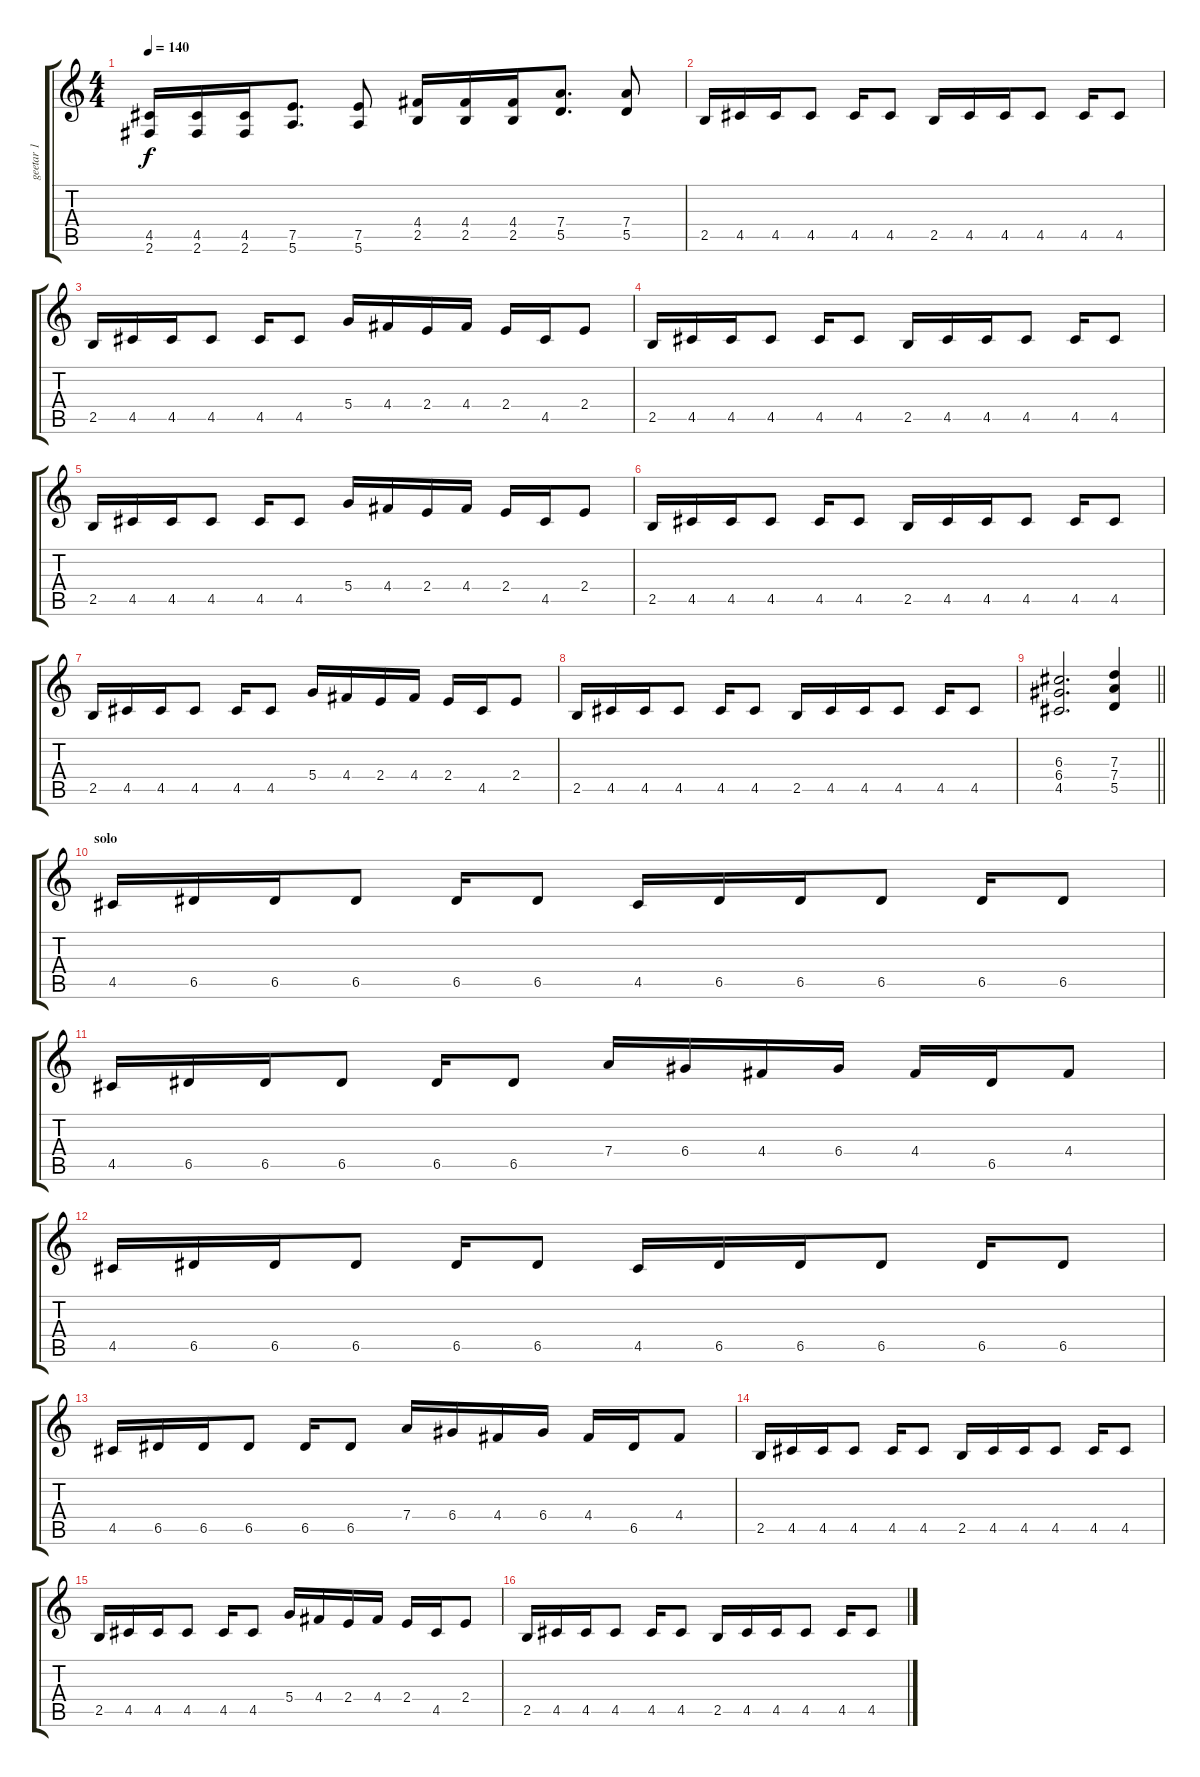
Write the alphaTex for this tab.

\track ("geetar 1" "geetar 1") {instrument distortionguitar}
\staff {score tabs}
\tuning (E4 B3 G3 D3 A2 E2) {hide}
\ts (4 4)
\tempo 140
\clef g2
\ks c
(4.5 2.6).16{dy f} (4.5 2.6).16 (4.5 2.6).16 (7.5 5.6).8{d} (7.5 5.6).8 (4.4 2.5).16 (4.4 2.5).16 (4.4 2.5).16 (7.4 5.5).8{d} (7.4 5.5).8 |
2.5.16 4.5.16 4.5.16 4.5.8 4.5.16 4.5.8 2.5.16 4.5.16 4.5.16 4.5.8 4.5.16 4.5.8 |
2.5.16 4.5.16 4.5.16 4.5.8 4.5.16 4.5.8 5.4.16 4.4.16 2.4.16 4.4.16 2.4.16 4.5.16 2.4.8 |
2.5.16 4.5.16 4.5.16 4.5.8 4.5.16 4.5.8 2.5.16 4.5.16 4.5.16 4.5.8 4.5.16 4.5.8 |
2.5.16 4.5.16 4.5.16 4.5.8 4.5.16 4.5.8 5.4.16 4.4.16 2.4.16 4.4.16 2.4.16 4.5.16 2.4.8 |
2.5.16 4.5.16 4.5.16 4.5.8 4.5.16 4.5.8 2.5.16 4.5.16 4.5.16 4.5.8 4.5.16 4.5.8 |
2.5.16 4.5.16 4.5.16 4.5.8 4.5.16 4.5.8 5.4.16 4.4.16 2.4.16 4.4.16 2.4.16 4.5.16 2.4.8 |
2.5.16 4.5.16 4.5.16 4.5.8 4.5.16 4.5.8 2.5.16 4.5.16 4.5.16 4.5.8 4.5.16 4.5.8 |
\barLineRight lightlight
(6.3 6.4 4.5).2{d} (7.3 7.4 5.5).4 |
\section ("" "solo")
4.5.16 6.5.16 6.5.16 6.5.8 6.5.16 6.5.8 4.5.16 6.5.16 6.5.16 6.5.8 6.5.16 6.5.8 |
4.5.16 6.5.16 6.5.16 6.5.8 6.5.16 6.5.8 7.4.16 6.4.16 4.4.16 6.4.16 4.4.16 6.5.16 4.4.8 |
4.5.16 6.5.16 6.5.16 6.5.8 6.5.16 6.5.8 4.5.16 6.5.16 6.5.16 6.5.8 6.5.16 6.5.8 |
4.5.16 6.5.16 6.5.16 6.5.8 6.5.16 6.5.8 7.4.16 6.4.16 4.4.16 6.4.16 4.4.16 6.5.16 4.4.8 |
2.5.16 4.5.16 4.5.16 4.5.8 4.5.16 4.5.8 2.5.16 4.5.16 4.5.16 4.5.8 4.5.16 4.5.8 |
2.5.16 4.5.16 4.5.16 4.5.8 4.5.16 4.5.8 5.4.16 4.4.16 2.4.16 4.4.16 2.4.16 4.5.16 2.4.8 |
2.5.16 4.5.16 4.5.16 4.5.8 4.5.16 4.5.8 2.5.16 4.5.16 4.5.16 4.5.8 4.5.16 4.5.8
